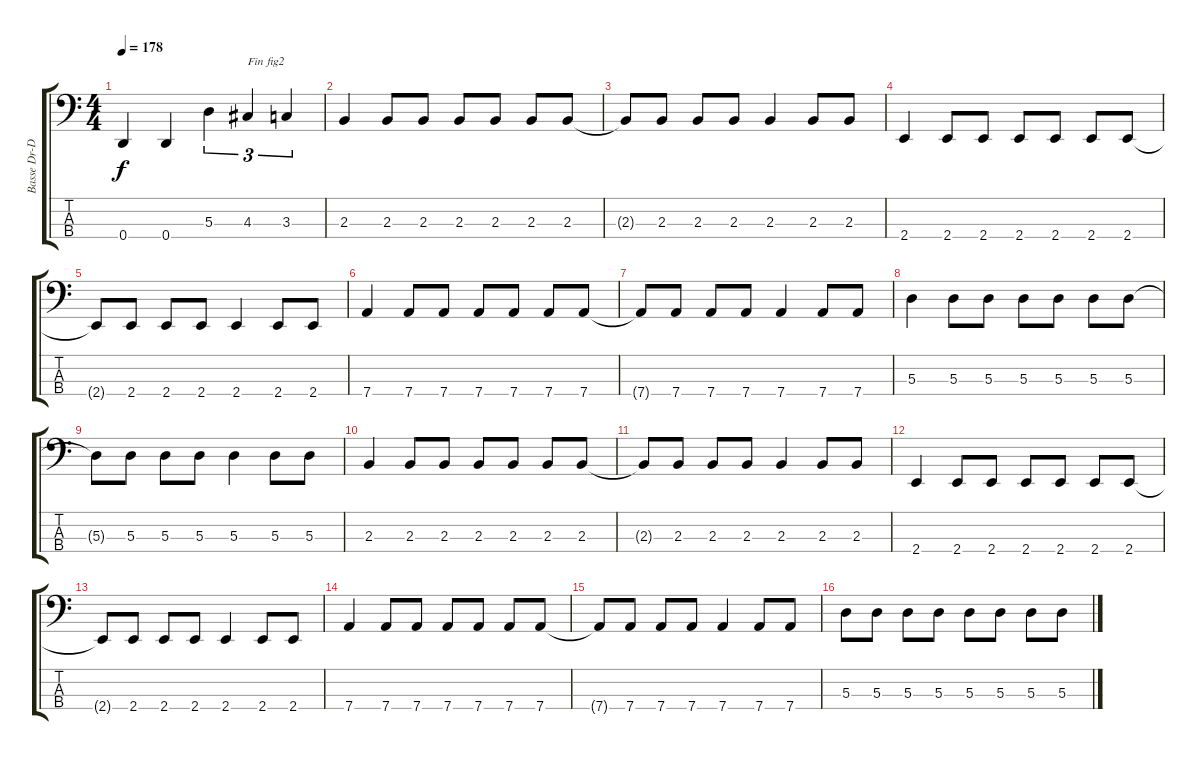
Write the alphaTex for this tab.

\track ("Basse Dr-D" "Basse Dr-D") {instrument electricbasspick}
\staff {score tabs}
\tuning (G2 D2 A1 D1) {hide}
\ts (4 4)
\tempo 178
\clef f4
\ks c
0.4.4{dy f} 0.4.4 5.3.4{tu (3 2)} 4.3.4{tu (3 2) txt "Fin fig2"} 3.3.4{tu (3 2)} |
2.3.4 2.3.8 2.3.8 2.3.8 2.3.8 2.3.8 2.3.8 |
2.3{t}.8 2.3.8 2.3.8 2.3.8 2.3.4 2.3.8 2.3.8 |
2.4.4 2.4.8 2.4.8 2.4.8 2.4.8 2.4.8 2.4.8 |
2.4{t}.8 2.4.8 2.4.8 2.4.8 2.4.4 2.4.8 2.4.8 |
7.4.4 7.4.8 7.4.8 7.4.8 7.4.8 7.4.8 7.4.8 |
7.4{t}.8 7.4.8 7.4.8 7.4.8 7.4.4 7.4.8 7.4.8 |
5.3.4 5.3.8 5.3.8 5.3.8 5.3.8 5.3.8 5.3.8 |
5.3{t}.8 5.3.8 5.3.8 5.3.8 5.3.4 5.3.8 5.3.8 |
2.3.4 2.3.8 2.3.8 2.3.8 2.3.8 2.3.8 2.3.8 |
2.3{t}.8 2.3.8 2.3.8 2.3.8 2.3.4 2.3.8 2.3.8 |
2.4.4 2.4.8 2.4.8 2.4.8 2.4.8 2.4.8 2.4.8 |
2.4{t}.8 2.4.8 2.4.8 2.4.8 2.4.4 2.4.8 2.4.8 |
7.4.4 7.4.8 7.4.8 7.4.8 7.4.8 7.4.8 7.4.8 |
7.4{t}.8 7.4.8 7.4.8 7.4.8 7.4.4 7.4.8 7.4.8 |
5.3.8 5.3.8 5.3.8 5.3.8 5.3.8 5.3.8 5.3.8 5.3.8
